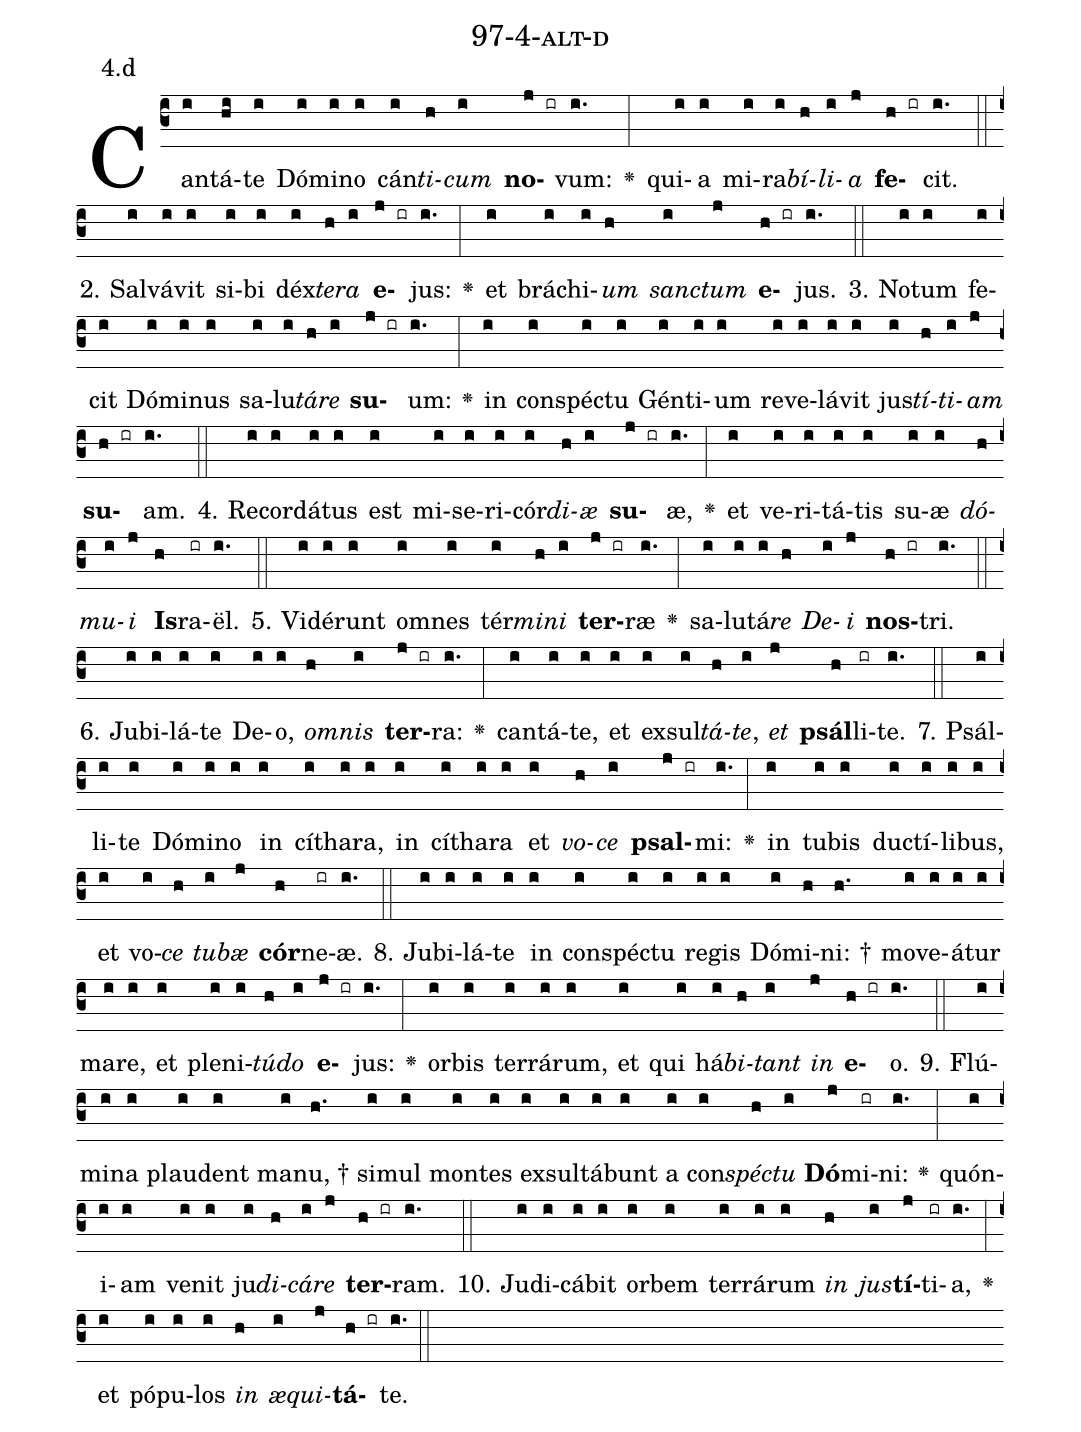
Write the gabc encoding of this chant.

name: 97-4-alt-d;
annotation: 4.d;
%%
(c3)Can(i)tá(hi)te(i) Dó(i)mi(i)no(i) cán(i)<i>ti</i>(h)<i>cum</i>(i) <b>no</b>(j ir)vum:(i.) <v>\greheightstar</v>(:) qui(i)a(i) mi(i)ra(i)<i>bí</i>(h)<i>li</i>(i)<i>a</i>(j) <b>fe</b>(h ir)cit.(i.) (::)
2. Sal(i)vá(i)vit(i) si(i)bi(i) déx(i)<i>te</i>(h)<i>ra</i>(i) <b>e</b>(j ir)jus:(i.) <v>\greheightstar</v>(:) et(i) brá(i)chi(i)<i>um</i>(h) <i>sanc</i>(i)<i>tum</i>(j) <b>e</b>(h ir)jus.(i.) (::)
3. No(i)tum(i) fe(i)cit(i) Dó(i)mi(i)nus(i) sa(i)lu(i)<i>tá</i>(h)<i>re</i>(i) <b>su</b>(j ir)um:(i.) <v>\greheightstar</v>(:) in(i) con(i)spéc(i)tu(i) Gén(i)ti(i)um(i) re(i)ve(i)lá(i)vit(i) jus(i)<i>tí</i>(h)<i>ti</i>(i)<i>am</i>(j) <b>su</b>(h ir)am.(i.) (::)
4. Re(i)cor(i)dá(i)tus(i) est(i) mi(i)se(i)ri(i)cór(i)<i>di</i>(h)<i>æ</i>(i) <b>su</b>(j ir)æ,(i.) <v>\greheightstar</v>(:) et(i) ve(i)ri(i)tá(i)tis(i) su(i)æ(i) <i>dó</i>(h)<i>mu</i>(i)<i>i</i>(j) <b>Is</b>(h)ra(ir)ël.(i.) (::)
5. Vi(i)dé(i)runt(i) om(i)nes(i) tér(i)<i>mi</i>(h)<i>ni</i>(i) <b>ter</b>(j ir)ræ(i.) <v>\greheightstar</v>(:) sa(i)lu(i)tá(i)<i>re</i>(h) <i>De</i>(i)<i>i</i>(j) <b>nos</b>(h ir)tri.(i.) (::)
6. Ju(i)bi(i)lá(i)te(i) De(i)o,(i) <i>om</i>(h)<i>nis</i>(i) <b>ter</b>(j ir)ra:(i.) <v>\greheightstar</v>(:) can(i)tá(i)te,(i) et(i) ex(i)sul(i)<i>tá</i>(h)<i>te</i>,(i) <i>et</i>(j) <b>psál</b>(h)li(ir)te.(i.) (::)
7. Psál(i)li(i)te(i) Dó(i)mi(i)no(i) in(i) cí(i)tha(i)ra,(i) in(i) cí(i)tha(i)ra(i) et(i) <i>vo</i>(h)<i>ce</i>(i) <b>psal</b>(j ir)mi:(i.) <v>\greheightstar</v>(:) in(i) tu(i)bis(i) duc(i)tí(i)li(i)bus,(i) et(i) vo(i)<i>ce</i>(h) <i>tu</i>(i)<i>bæ</i>(j) <b>cór</b>(h)ne(ir)æ.(i.) (::)
8. Ju(i)bi(i)lá(i)te(i) in(i) con(i)spéc(i)tu(i) re(i)gis(i) Dó(i)mi(h)ni: †(h.) mo(i)ve(i)á(i)tur(i) ma(i)re,(i) et(i) ple(i)ni(i)<i>tú</i>(h)<i>do</i>(i) <b>e</b>(j ir)jus:(i.) <v>\greheightstar</v>(:) or(i)bis(i) ter(i)rá(i)rum,(i) et(i) qui(i) há(i)<i>bi</i>(h)<i>tant</i>(i) <i>in</i>(j) <b>e</b>(h ir)o.(i.) (::)
9. Flú(i)mi(i)na(i) plau(i)dent(i) ma(i)nu, †(h.) si(i)mul(i) mon(i)tes(i) ex(i)sul(i)tá(i)bunt(i) a(i) con(i)<i>spéc</i>(h)<i>tu</i>(i) <b>Dó</b>(j)mi(ir)ni:(i.) <v>\greheightstar</v>(:) quón(i)i(i)am(i) ve(i)nit(i) ju(i)<i>di</i>(h)<i>cá</i>(i)<i>re</i>(j) <b>ter</b>(h ir)ram.(i.) (::)
10. Ju(i)di(i)cá(i)bit(i) or(i)bem(i) ter(i)rá(i)rum(i) <i>in</i>(h) <i>jus</i>(i)<b>tí</b>(j)ti(ir)a,(i.) <v>\greheightstar</v>(:) et(i) pó(i)pu(i)los(i) <i>in</i>(h) <i>æ</i>(i)<i>qui</i>(j)<b>tá</b>(h ir)te.(i.) (::)
